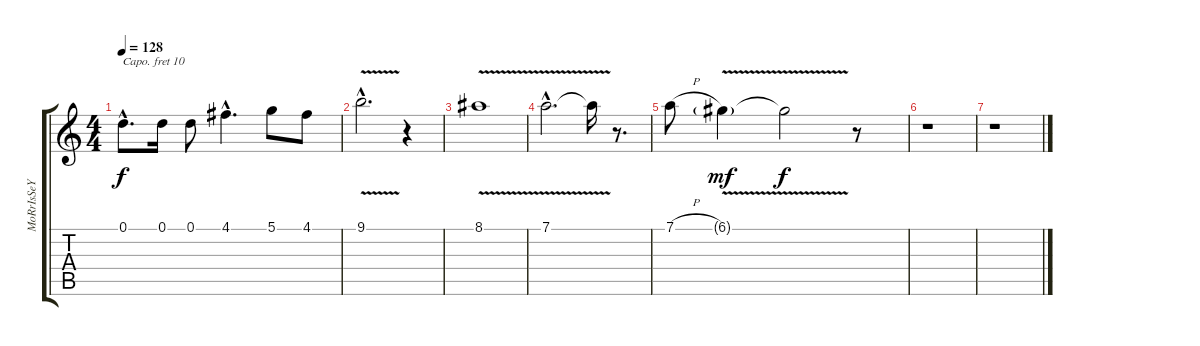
\track ("MoRrIsSeY" "MoRrIsSeY") {instrument flute}
\staff {score tabs}
\capo 10
\tuning (E4 B3 G3 D3 A2 E2) {hide}
\ts (4 4)
\tempo 128
\clef g2
\ks c
0.1{hac}.8{d dy f volume 15} 0.1.16 0.1.8 4.1{hac}.4{d} 5.1.8 4.1.8 |
9.1{v hac}.2{d volume 12} r.4 |
8.1{v}.1 |
7.1{v hac}.2{d} 7.1{t}.16 r.8{d} |
7.1{h}.8{volume 14} 6.1{v g}.4{dy mf volume 13} 6.1{t}.2{dy f} r.8 |
r.1 |
r.1
